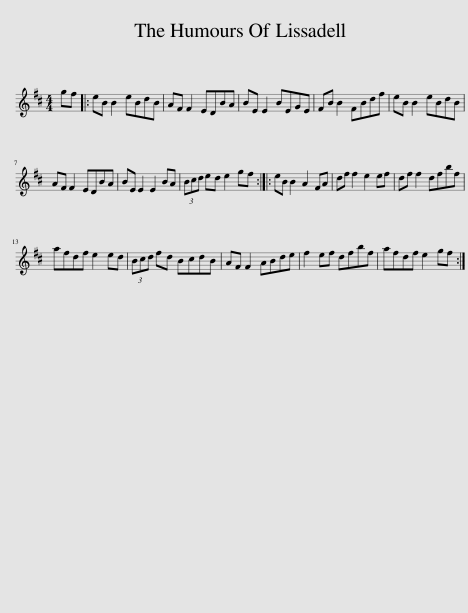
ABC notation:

X:1
L:1/8
M:4/4
I:linebreak $
K:D
V:1 treble
V:1
 gf |: eB B2 eBdB | AF F2 EDBA | BE E2 BEGE | FB B2 FBdf | %5
 eB B2 eBdB |$ AF F2 EDBA | BE E2 E2 BA | (3Bcd ed e2 gf :: eB B2 A2 FA | %10
 df f2 e2 ef | df f2 dfbf |$ afdf e2 ed | (3Bcd fd BcdB | AF F2 ABde | %15
 f2 ef dfbf | afdf e2 gf :| %17
